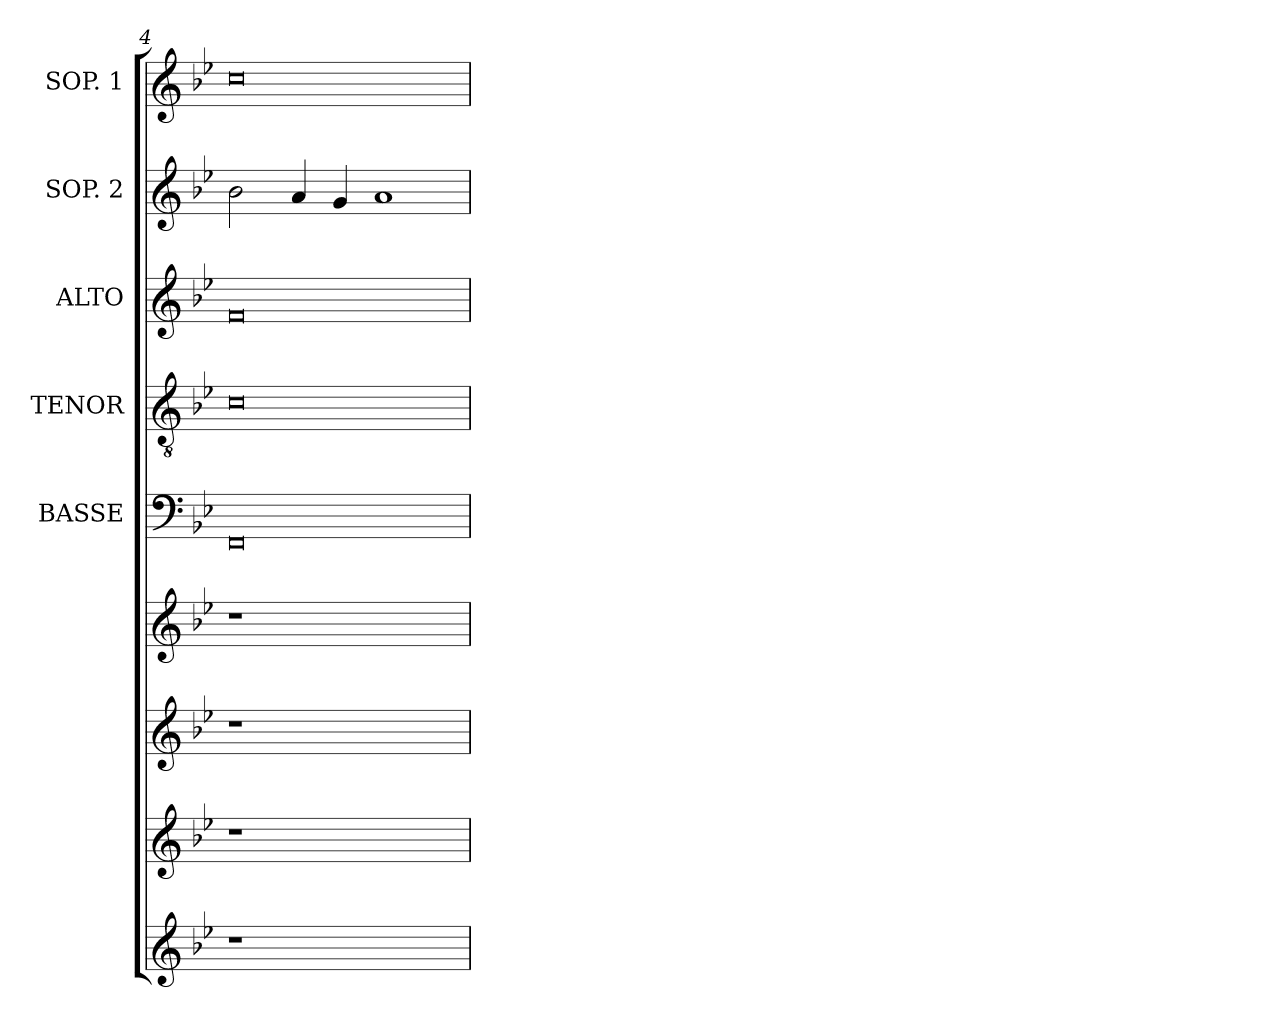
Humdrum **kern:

**kern	**kern	**kern	**kern	**kern	**kern	**kern	**kern	**kern
*part9	*part8	*part7	*part6	*part5	*part4	*part3	*part2	*part1
*staff9	*staff8	*staff7	*staff6	*staff5	*staff4	*staff3	*staff2	*staff1
*	*	*	*	*I"BASSE	*I"TENOR	*I"ALTO	*I"SOP. 2	*I"SOP. 1
*	*	*	*	*I'BAS.	*I'TEN.	*I'ALT.	*I'SOP. 2	*I'SOP. 1
*clefG2	*clefG2	*clefG2	*clefG2	*clefF4	*clefGv2	*clefG2	*clefG2	*clefG2
*k[b-e-]	*k[b-e-]	*k[b-e-]	*k[b-e-]	*k[b-e-]	*k[b-e-]	*k[b-e-]	*k[b-e-]	*k[b-e-]
*B-:	*B-:	*B-:	*B-:	*B-:	*B-:	*B-:	*B-:	*B-:
=4	=4	=4	=4	=4	=4	=4	=4	=4
1r	1r	1r	1r	0FF	0c	0f	2b-\	0cc
.	.	.	.	.	.	.	4a/	.
.	.	.	.	.	.	.	4g/	.
1ryy	1ryy	1ryy	1ryy	.	.	.	1a	.
=	=	=	=	=	=	=	=	=
*-	*-	*-	*-	*-	*-	*-	*-	*-
